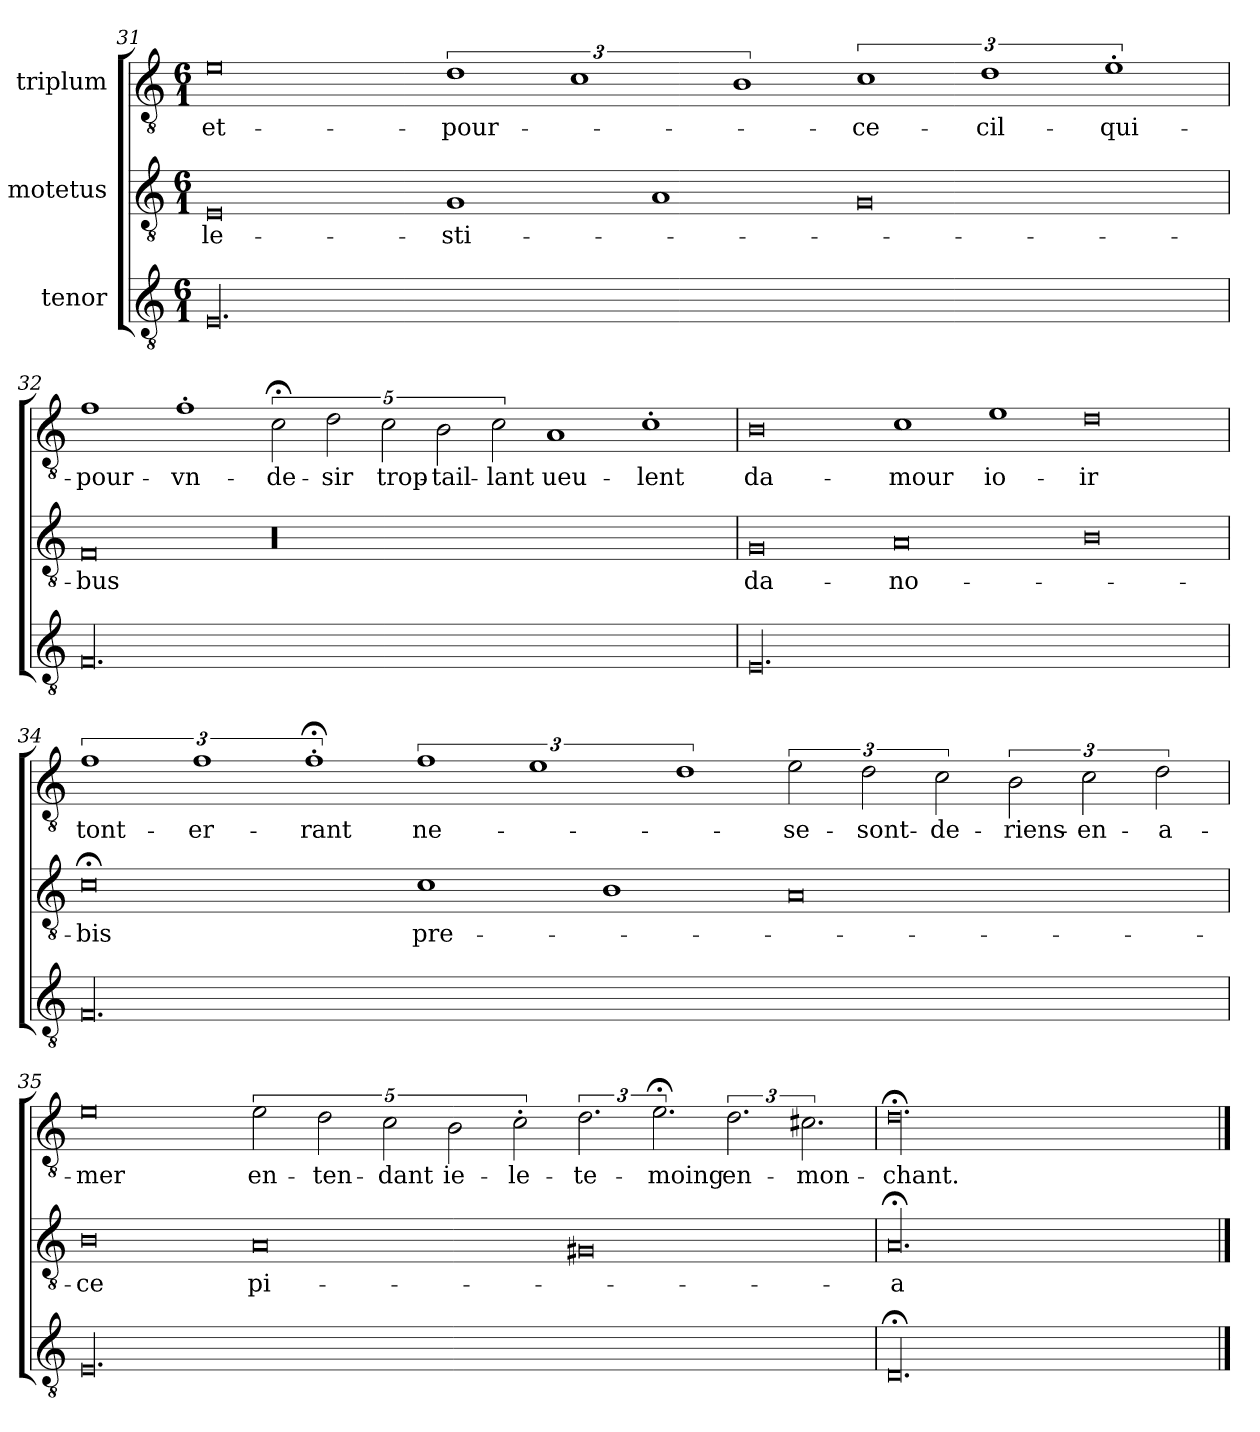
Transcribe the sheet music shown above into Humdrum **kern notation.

**kern	**kern	**text	**kern	**text
*part3	*part2	*part2	*part1	*part1
*staff3	*staff2	*staff2	*staff1	*staff1
*I"tenor	*I"motetus	*	*I"triplum	*
*clefGv2	*clefGv2	*	*clefGv2	*
*k[]	*k[]	*	*k[]	*
*C:	*C:	*	*C:	*
*M6/1	*M6/1	*	*M6/1	*
=31	=31	=31	=31	=31
00.E/	0E/	-le-	0e\	et-
.	1G/	-sti-	3%2d\	pour-
.	.	.	3%2c\	.
.	1A/	.	.	.
.	.	.	3%2B\	.
.	0G/	.	3%2c\	ce-
.	.	.	3%2d\	cil-
.	.	.	3%2e'\	qui-
=32	=32	=32	=32	=32
00.F/	0F/	-bus	1f\	pour-
.	.	.	1f'\	vn-
.	00r	.	5%2c;<\	de-
.	.	.	5%2d\	-sir
.	.	.	5%2c\	trop-
.	.	.	5%2B\	tail-
.	.	.	5%2c\	-lant
.	.	.	1A/	ueu-
.	.	.	1c'\	-lent
=33	=33	=33	=33	=33
00.E/	0G/	da-	0B\	da-
.	0A/	no-	1c\	-mour
.	.	.	1e\	io-
.	0B\	.	0d\	-ir
=34	=34	=34	=34	=34
00.F/	0c;<\	-bis	3%2f\	tont-
.	.	.	3%2f\	er-
.	.	.	3%2f;<'\	-rant
.	1c\	pre-	3%2f\	ne-
.	.	.	3%2e\	.
.	1B\	.	.	.
.	.	.	3%2d\	.
.	0A/	.	3e\	se-
.	.	.	3d\	sont-
.	.	.	3c\	de-
.	.	.	3B\	riens-
.	.	.	3c\	en-
.	.	.	3d\	a-
=35	=35	=35	=35	=35
00.E/	0B\	-ce	0e\	-mer
.	0A/	pi-	5%2e\	en-
.	.	.	5%2d\	-ten-
.	.	.	5%2c\	-dant
.	.	.	5%2B\	ie-
.	.	.	5%2c'\	le-
.	0G#X/	.	3.d\	te-
.	.	.	3.e;<\	-moing
.	.	.	3.d\	en-
.	.	.	3.c#X\	mon-
=36	=36	=36	=36	=36
00.D;</	00.A;</	-a	00.d;<\	chant.-
==	==	==	==	==
*-	*-	*-	*-	*-
